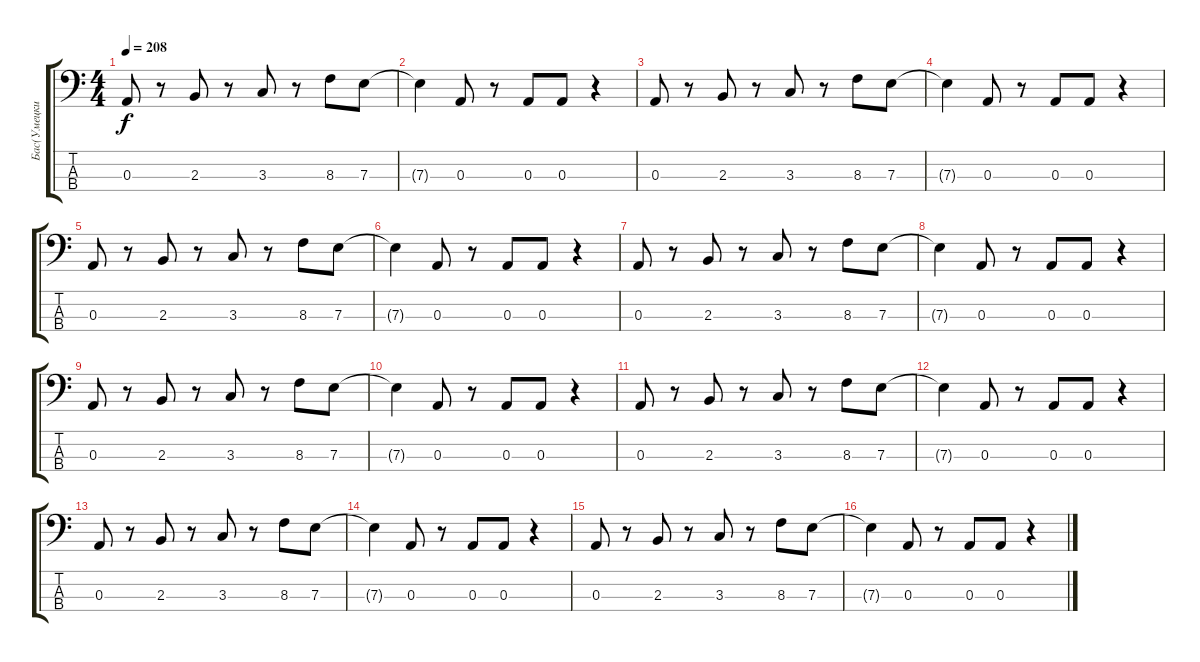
\track ("Бас(Умецкий)" "Бас(Умецки") {instrument electricbassfinger}
\staff {score tabs}
\tuning (G2 D2 A1 E1) {hide}
\ts (4 4)
\tempo 208
\clef f4
\ks c
0.3.8{dy f} r.8 2.3.8 r.8 3.3.8 r.8 8.3.8 7.3.8 |
7.3{t}.4 0.3.8 r.8 0.3.8 0.3.8 r.4 |
0.3.8 r.8 2.3.8 r.8 3.3.8 r.8 8.3.8 7.3.8 |
7.3{t}.4 0.3.8 r.8 0.3.8 0.3.8 r.4 |
0.3.8 r.8 2.3.8 r.8 3.3.8 r.8 8.3.8 7.3.8 |
7.3{t}.4 0.3.8 r.8 0.3.8 0.3.8 r.4 |
0.3.8 r.8 2.3.8 r.8 3.3.8 r.8 8.3.8 7.3.8 |
7.3{t}.4 0.3.8 r.8 0.3.8 0.3.8 r.4 |
0.3.8 r.8 2.3.8 r.8 3.3.8 r.8 8.3.8 7.3.8 |
7.3{t}.4 0.3.8 r.8 0.3.8 0.3.8 r.4 |
0.3.8 r.8 2.3.8 r.8 3.3.8 r.8 8.3.8 7.3.8 |
7.3{t}.4 0.3.8 r.8 0.3.8 0.3.8 r.4 |
0.3.8 r.8 2.3.8 r.8 3.3.8 r.8 8.3.8 7.3.8 |
7.3{t}.4 0.3.8 r.8 0.3.8 0.3.8 r.4 |
0.3.8 r.8 2.3.8 r.8 3.3.8 r.8 8.3.8 7.3.8 |
7.3{t}.4 0.3.8 r.8 0.3.8 0.3.8 r.4
